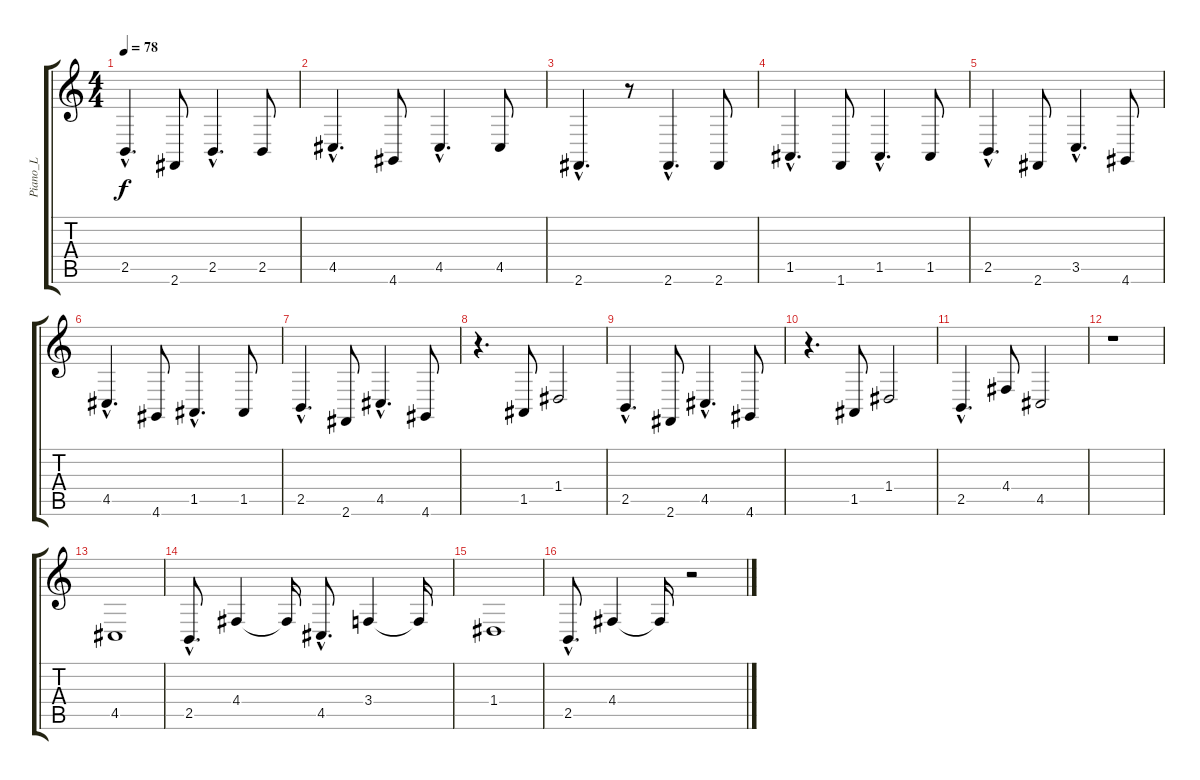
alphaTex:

\track ("Piano_L" "Piano_L") {instrument acousticgrandpiano}
\staff {score tabs}
\tuning (E4 B3 G3 D3 A2 E2) {hide}
\ts (4 4)
\tempo 78
\clef g2
\ks c
2.5{hac}.4{d dy f} 2.6.8 2.5{hac}.4{d} 2.5.8 |
4.5{hac}.4{d} 4.6.8 4.5{hac}.4{d} 4.5.8 |
2.6{hac}.4{d} r.8 2.6{hac}.4{d} 2.6.8 |
1.5{hac}.4{d} 1.6.8 1.5{hac}.4{d} 1.5.8 |
2.5{hac}.4{d} 2.6.8 3.5{hac}.4{d} 4.6.8 |
4.5{hac}.4{d} 4.6.8 1.5{hac}.4{d} 1.5.8 |
2.5{hac}.4{d} 2.6.8 4.5{hac}.4{d} 4.6.8 |
r.4{d} 1.5.8 1.4.2 |
2.5{hac}.4{d} 2.6.8 4.5{hac}.4{d} 4.6.8 |
r.4{d} 1.5.8 1.4.2 |
2.5{hac}.4{d} 4.4.8 4.5.2 |
r.1 |
4.5.1 |
2.5{hac}.8{d} 4.4.4 4.4{t}.16 4.5{hac}.8{d} 3.4.4 3.4{t}.16 |
1.4.1 |
2.5{hac}.8{d} 4.4.4 4.4{t}.16 r.2
